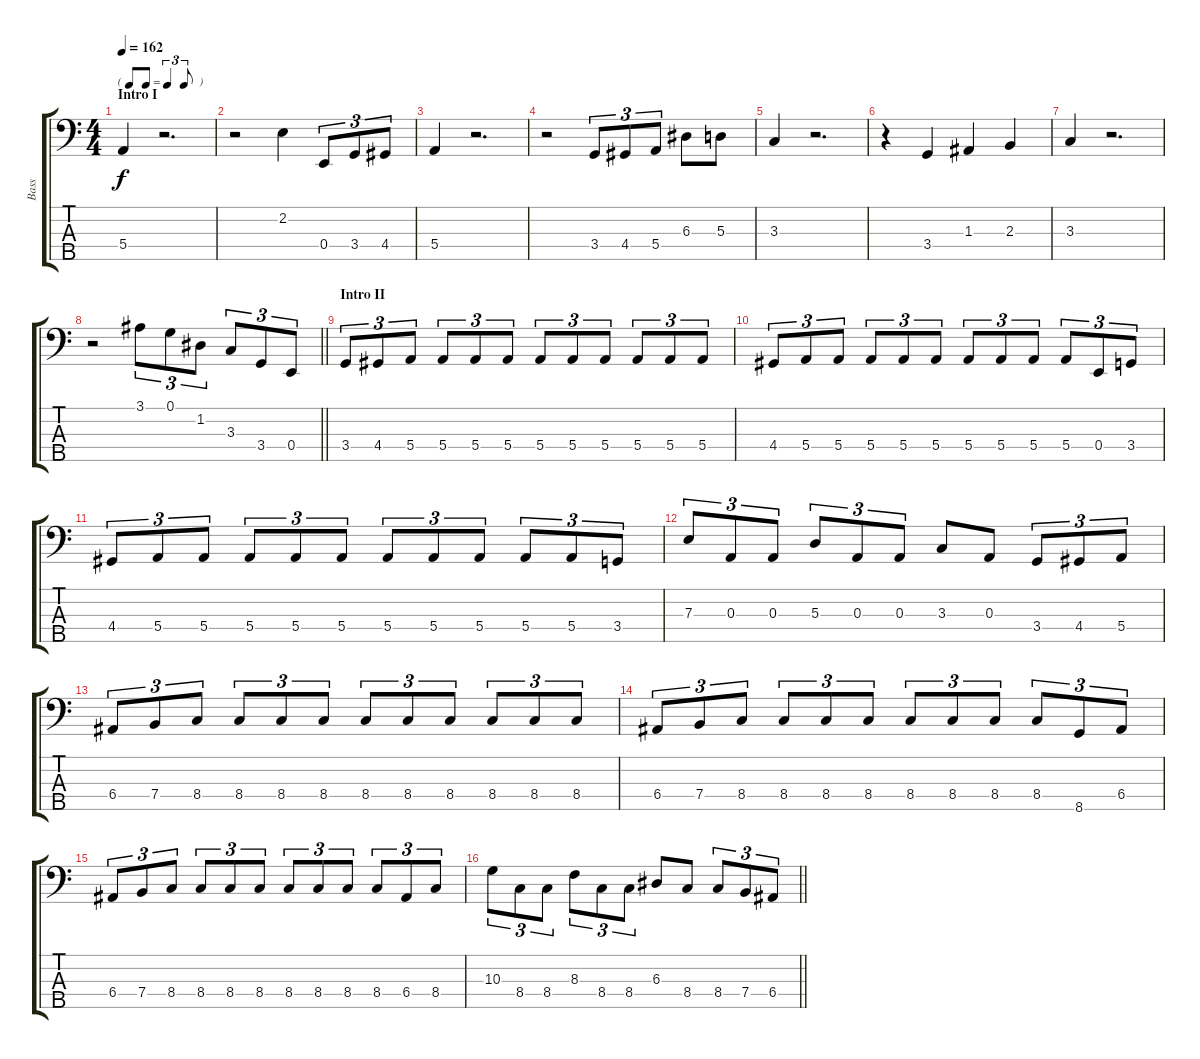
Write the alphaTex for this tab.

\track ("Bass" "Bass") {instrument electricbassfinger}
\staff {score tabs}
\tuning (G2 D2 A1 E1 B0) {hide}
\ts (4 4)
\tf triplet8th
\section ("" "Intro I")
\tempo 162
\clef f4
\ks c
5.4.4{dy f instrument electricbassfinger} r.2{d} |
r.2 2.2.4 0.4.8{tu (3 2)} 3.4.8{tu (3 2)} 4.4.8{tu (3 2)} |
5.4.4 r.2{d} |
r.2 3.4.8{tu (3 2)} 4.4.8{tu (3 2)} 5.4.8{tu (3 2)} 6.3.8 5.3.8 |
3.3.4 r.2{d} |
r.4 3.4.4 1.3.4 2.3.4 |
3.3.4 r.2{d} |
\barLineRight lightlight
r.2 3.1.8{tu (3 2)} 0.1.8{tu (3 2)} 1.2.8{tu (3 2)} 3.3.8{tu (3 2)} 3.4.8{tu (3 2)} 0.4.8{tu (3 2)} |
\section ("" "Intro II")
3.4.8{tu (3 2)} 4.4.8{tu (3 2)} 5.4.8{tu (3 2)} 5.4.8{tu (3 2)} 5.4.8{tu (3 2)} 5.4.8{tu (3 2)} 5.4.8{tu (3 2)} 5.4.8{tu (3 2)} 5.4.8{tu (3 2)} 5.4.8{tu (3 2)} 5.4.8{tu (3 2)} 5.4.8{tu (3 2)} |
4.4.8{tu (3 2)} 5.4.8{tu (3 2)} 5.4.8{tu (3 2)} 5.4.8{tu (3 2)} 5.4.8{tu (3 2)} 5.4.8{tu (3 2)} 5.4.8{tu (3 2)} 5.4.8{tu (3 2)} 5.4.8{tu (3 2)} 5.4.8{tu (3 2)} 0.4.8{tu (3 2)} 3.4.8{tu (3 2)} |
4.4.8{tu (3 2)} 5.4.8{tu (3 2)} 5.4.8{tu (3 2)} 5.4.8{tu (3 2)} 5.4.8{tu (3 2)} 5.4.8{tu (3 2)} 5.4.8{tu (3 2)} 5.4.8{tu (3 2)} 5.4.8{tu (3 2)} 5.4.8{tu (3 2)} 5.4.8{tu (3 2)} 3.4.8{tu (3 2)} |
7.3.8{tu (3 2)} 0.3.8{tu (3 2)} 0.3.8{tu (3 2)} 5.3.8{tu (3 2)} 0.3.8{tu (3 2)} 0.3.8{tu (3 2)} 3.3.8 0.3.8 3.4.8{tu (3 2)} 4.4.8{tu (3 2)} 5.4.8{tu (3 2)} |
6.4.8{tu (3 2)} 7.4.8{tu (3 2)} 8.4.8{tu (3 2)} 8.4.8{tu (3 2)} 8.4.8{tu (3 2)} 8.4.8{tu (3 2)} 8.4.8{tu (3 2)} 8.4.8{tu (3 2)} 8.4.8{tu (3 2)} 8.4.8{tu (3 2)} 8.4.8{tu (3 2)} 8.4.8{tu (3 2)} |
6.4.8{tu (3 2)} 7.4.8{tu (3 2)} 8.4.8{tu (3 2)} 8.4.8{tu (3 2)} 8.4.8{tu (3 2)} 8.4.8{tu (3 2)} 8.4.8{tu (3 2)} 8.4.8{tu (3 2)} 8.4.8{tu (3 2)} 8.4.8{tu (3 2)} 8.5.8{tu (3 2)} 6.4.8{tu (3 2)} |
6.4.8{tu (3 2)} 7.4.8{tu (3 2)} 8.4.8{tu (3 2)} 8.4.8{tu (3 2)} 8.4.8{tu (3 2)} 8.4.8{tu (3 2)} 8.4.8{tu (3 2)} 8.4.8{tu (3 2)} 8.4.8{tu (3 2)} 8.4.8{tu (3 2)} 6.4.8{tu (3 2)} 8.4.8{tu (3 2)} |
\barLineRight lightlight
10.3.8{tu (3 2)} 8.4.8{tu (3 2)} 8.4.8{tu (3 2)} 8.3.8{tu (3 2)} 8.4.8{tu (3 2)} 8.4.8{tu (3 2)} 6.3.8 8.4.8 8.4.8{tu (3 2)} 7.4.8{tu (3 2)} 6.4.8{tu (3 2)}
